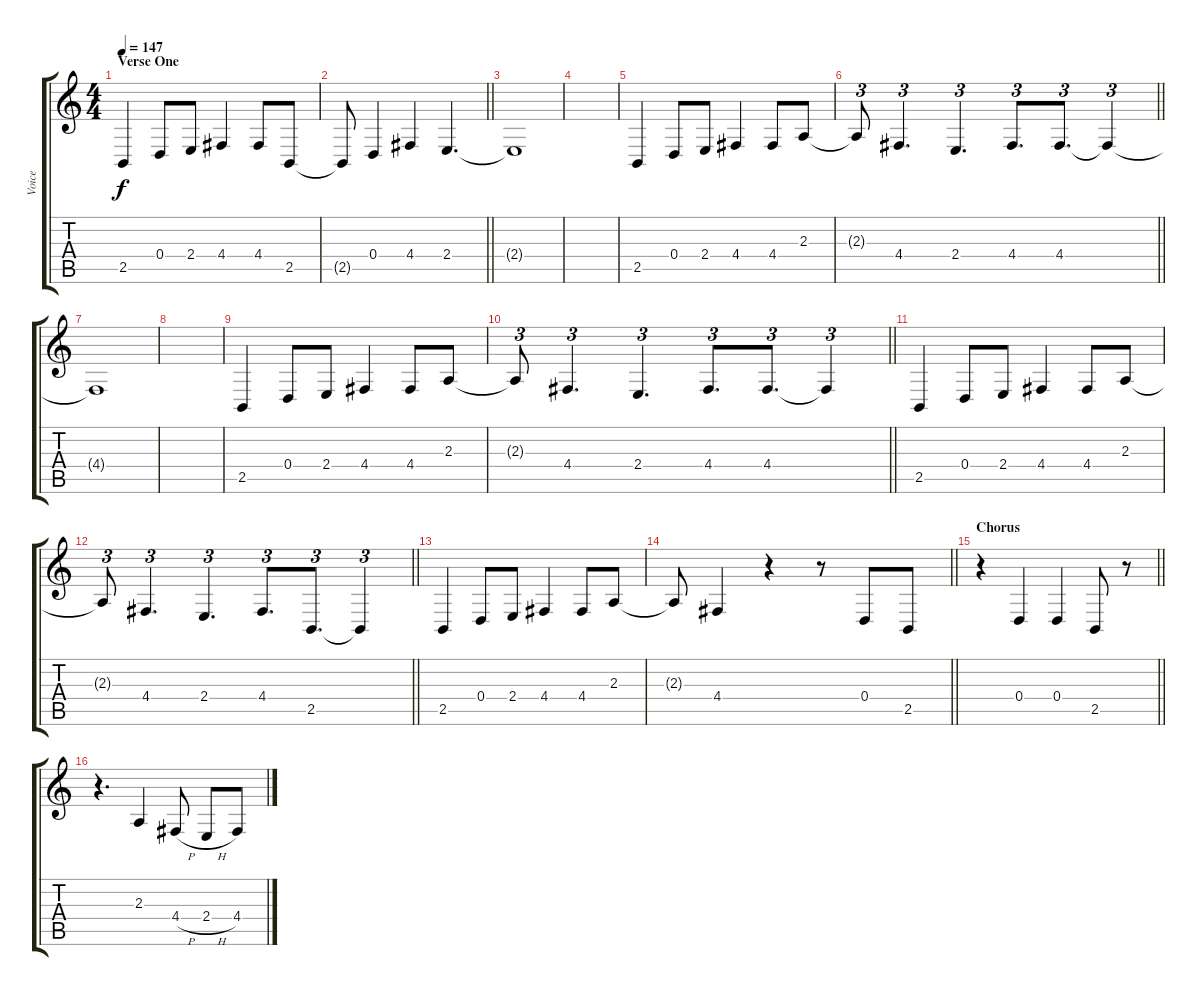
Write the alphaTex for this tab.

\track ("Voice" "Voice") {instrument cello}
\staff {score tabs}
\tuning (E4 B3 G3 D3 A2 E2) {hide}
\ts (4 4)
\section ("" "Verse One")
\tempo 147
\clef g2
\ks c
2.5.4{dy f} 0.4.8 2.4.8 4.4.4 4.4.8 2.5.8 |
\barLineRight lightlight
2.5{t}.8 0.4.4 4.4.4 2.4.4{d} |
2.4{t}.1 |
|
2.5.4 0.4.8 2.4.8 4.4.4 4.4.8 2.3.8 |
\barLineRight lightlight
2.3{t}.8{tu (3 2)} 4.4.4{d tu (3 2)} 2.4.4{d tu (3 2)} 4.4.8{d tu (3 2)} 4.4.8{d tu (3 2)} 4.4{t}.4{tu (3 2)} |
4.4{t}.1 |
|
2.5.4 0.4.8 2.4.8 4.4.4 4.4.8 2.3.8 |
\barLineRight lightlight
2.3{t}.8{tu (3 2)} 4.4.4{d tu (3 2)} 2.4.4{d tu (3 2)} 4.4.8{d tu (3 2)} 4.4.8{d tu (3 2)} 4.4{t}.4{tu (3 2)} |
2.5.4 0.4.8 2.4.8 4.4.4 4.4.8 2.3.8 |
\barLineRight lightlight
2.3{t}.8{tu (3 2)} 4.4.4{d tu (3 2)} 2.4.4{d tu (3 2)} 4.4.8{d tu (3 2)} 2.5.8{d tu (3 2)} 2.5{t}.4{tu (3 2)} |
2.5.4 0.4.8 2.4.8 4.4.4 4.4.8 2.3.8 |
\barLineRight lightlight
2.3{t}.8 4.4.4 r.4 r.8 0.4.8 2.5.8 |
\section ("" "Chorus")
\barLineRight lightlight
r.4 0.4.4 0.4.4 2.5.8 r.8 |
r.4{d} 2.3.4 4.4{h}.8 2.4{h}.8 4.4.8
